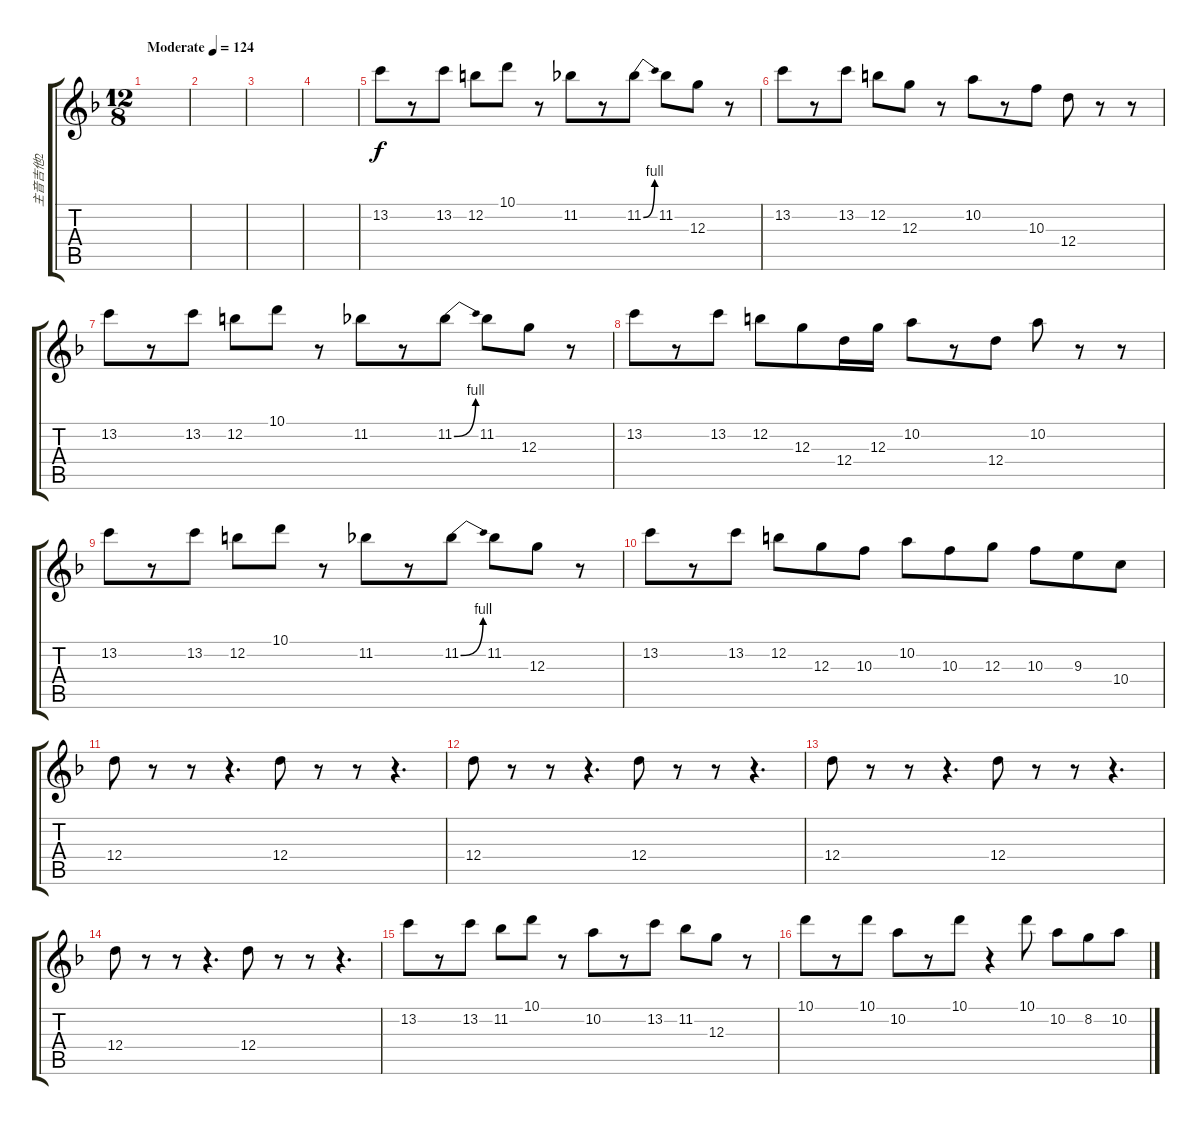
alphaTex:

\track ("主音吉他2" "主音吉他2") {instrument electricguitarjazz}
\staff {score tabs}
\tuning (E4 B3 G3 D3 A2 E2) {hide}
\ts (12 8)
\tempo (124 "Moderate")
\clef g2
\ks f
|
|
|
|
13.2.8 r.8 13.2.8 12.2.8 10.1.8 r.8 11.2.8 r.8 11.2{be (bend 0 0 60 4)}.8 11.2.8 12.3.8 r.8 |
13.2.8 r.8 13.2.8 12.2.8 12.3.8 r.8 10.2.8 r.8 10.3.8 12.4.8 r.8 r.8 |
13.2.8 r.8 13.2.8 12.2.8 10.1.8 r.8 11.2.8 r.8 11.2{be (bend 0 0 60 4)}.8 11.2.8 12.3.8 r.8 |
13.2.8 r.8 13.2.8 12.2.8 12.3.8 12.4.16 12.3.16 10.2.8 r.8 12.4.8 10.2.8 r.8 r.8 |
13.2.8 r.8 13.2.8 12.2.8 10.1.8 r.8 11.2.8 r.8 11.2{be (bend 0 0 60 4)}.8 11.2.8 12.3.8 r.8 |
13.2.8 r.8 13.2.8 12.2.8 12.3.8 10.3.8 10.2.8 10.3.8 12.3.8 10.3.8 9.3.8 10.4.8 |
12.4.8 r.8 r.8 r.4{d} 12.4.8 r.8 r.8 r.4{d} |
12.4.8 r.8 r.8 r.4{d} 12.4.8 r.8 r.8 r.4{d} |
12.4.8 r.8 r.8 r.4{d} 12.4.8 r.8 r.8 r.4{d} |
12.4.8 r.8 r.8 r.4{d} 12.4.8 r.8 r.8 r.4{d} |
13.2.8 r.8 13.2.8 11.2.8 10.1.8 r.8 10.2.8 r.8 13.2.8 11.2.8 12.3.8 r.8 |
10.1.8 r.8 10.1.8 10.2.8 r.8 10.1.8 r.4 10.1.8 10.2.8 8.2.8 10.2.8
